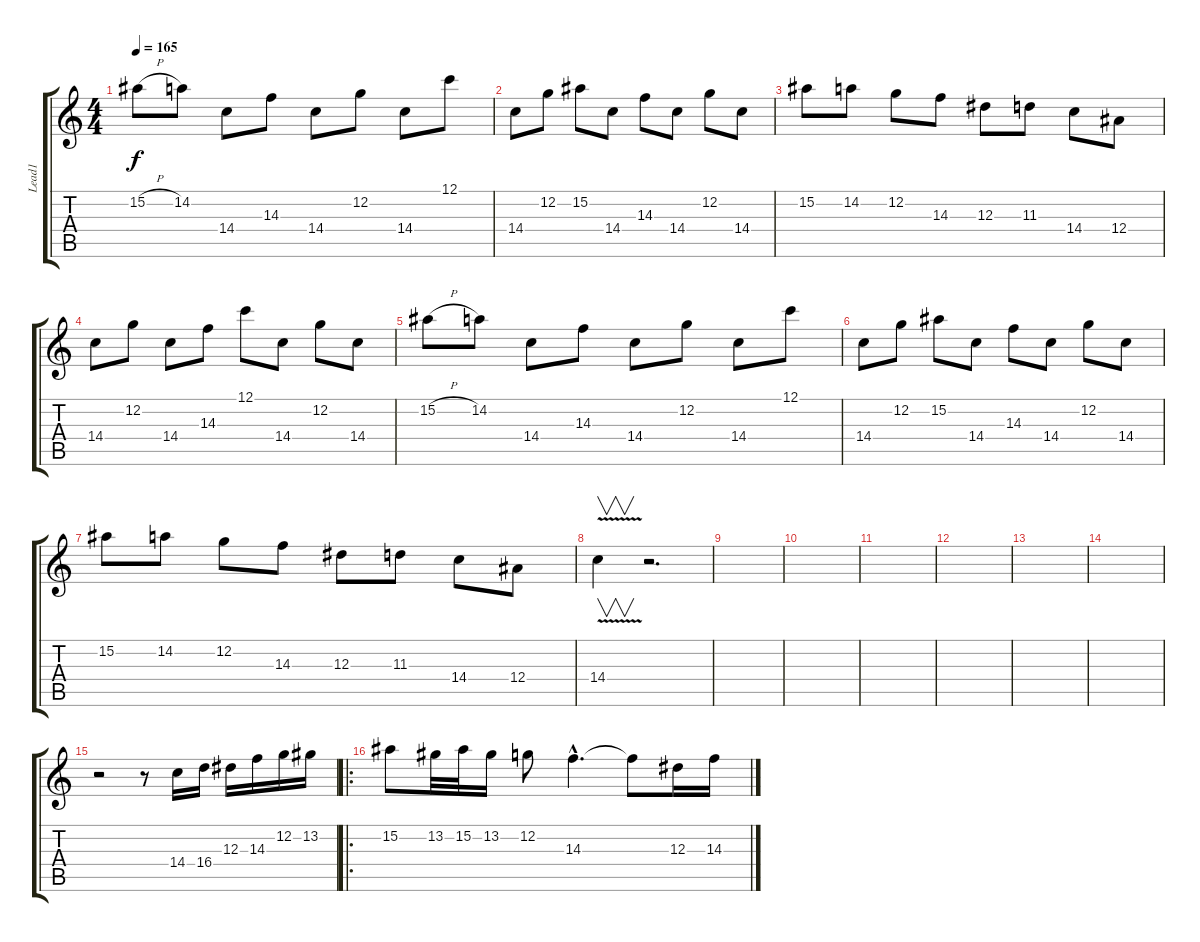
\track ("Lead1" "Lead1") {instrument distortionguitar}
\staff {score tabs}
\tuning (C4 G3 Eb3 Bb2 F2 C2) {hide}
\ts (4 4)
\tempo 165
\clef g2
\ks c
15.2{h}.8{dy f} 14.2.8 14.4.8 14.3.8 14.4.8 12.2.8 14.4.8 12.1.8 |
14.4.8 12.2.8 15.2.8 14.4.8 14.3.8 14.4.8 12.2.8 14.4.8 |
15.2.8 14.2.8 12.2.8 14.3.8 12.3.8 11.3.8 14.4.8 12.4.8 |
14.4.8 12.2.8 14.4.8 14.3.8 12.1.8 14.4.8 12.2.8 14.4.8 |
15.2{h}.8 14.2.8 14.4.8 14.3.8 14.4.8 12.2.8 14.4.8 12.1.8 |
14.4.8 12.2.8 15.2.8 14.4.8 14.3.8 14.4.8 12.2.8 14.4.8 |
15.2.8 14.2.8 12.2.8 14.3.8 12.3.8 11.3.8 14.4.8 12.4.8 |
14.4{v}.4{v} r.2{d} |
|
|
|
|
|
|
r.2 r.8 14.4.16 16.4.16 12.3.16 14.3.16 12.2.16 13.2.16 |
\ro
15.2.8 13.2.32 15.2.32 13.2.16 12.2.8 14.3{hac}.4{d} 14.3{t}.8 12.3.16 14.3.16
